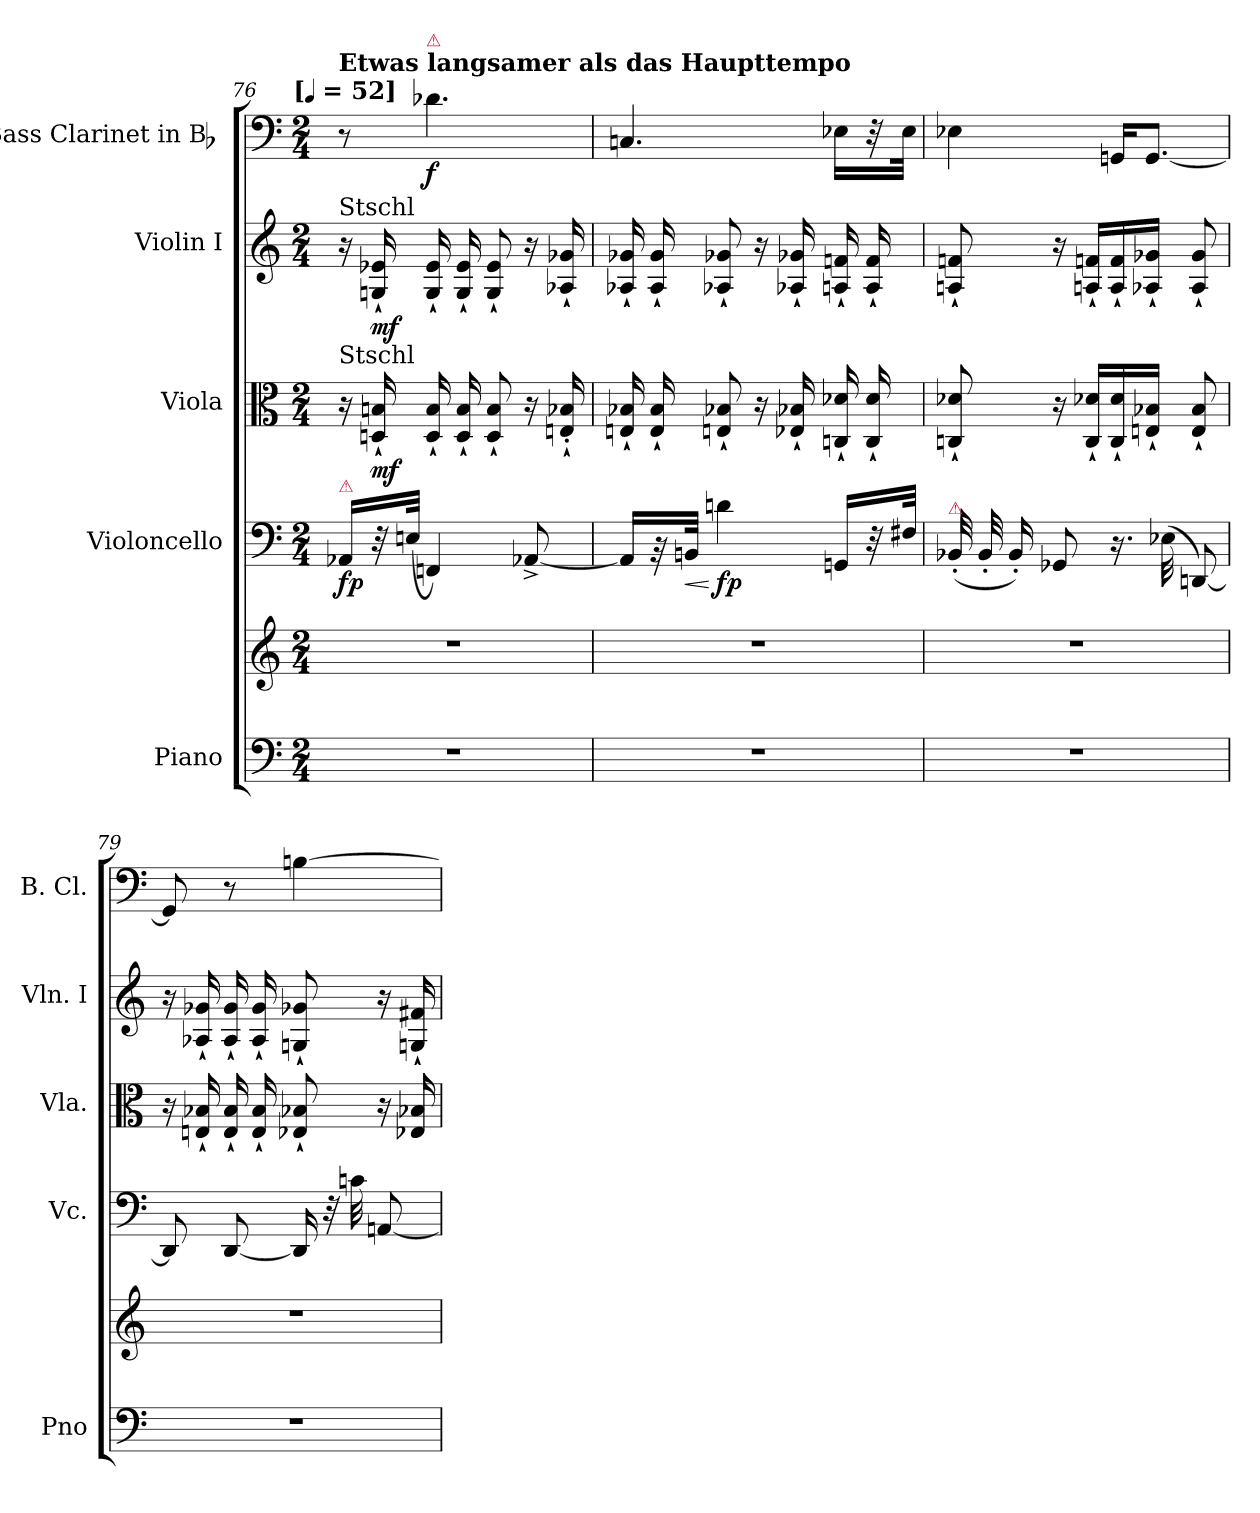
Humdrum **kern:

**kern	**kern	**kern	**dynam	**kern	**dynam	**kern	**dynam	**kern	**dynam
*part5	*part5	*part4	*part4	*part3	*part3	*part2	*part2	*part1	*part1
*staff6	*staff5	*staff4	*staff4	*staff3	*staff3	*staff2	*staff2	*staff1	*staff1
*I"Piano	*	*I"Violoncello	*	*I"Viola	*	*I"Violin I	*	*I"Bass Clarinet in Bb [C]	*
*I'Pno	*	*I'Vc.	*	*I'Vla.	*	*I'Vln. I	*	*I'B. Cl.	*
*clefF4	*clefG2	*clefF4	*	*clefC3	*	*clefG2	*	*clefF4	*
*k[]	*k[]	*k[]	*	*k[]	*	*k[]	*	*k[]	*
*C:	*C:	*C:	*	*C:	*	*C:	*	*C:	*
!!LO:TX:omd:t=[[quarter] = 52]
*M2/4	*M2/4	*M2/4	*	*M2/4	*	*M2/4	*	*M2/4	*
*MM52	*MM52	*MM52	*	*MM52	*	*MM52	*	*MM52	*
=76	=76	=76	=76	=76	=76	=76	=76	=76	=76
!	!	!	!	!	!	!	!	!LO:TX:a:B:t=Etwas langsamer als das Haupttempo	!
!	!	!	!	!	!	!LO:TX:a:t=Stschl	!	!	!
!	!	!	!	!LO:TX:a:t=Stschl	!	!	!	!	!
!	!	!LO:TX:a:color=crimson:t=⚠	!	!	!	!	!	!	!
2r	2r	16AA-XLL	fp	16r	.	16r	.	8r	.
.	.	32r	.	16Dn`> 16Bn`>	mf	16Gn`> 16e-X`>	mf	.	.
.	.	(32EnJJk	.	.	.	.	.	.	.
!	!	!	!	!	!	!	!	!LO:TX:a:color=crimson:t=⚠	!
.	.	4FFn)	.	16D`> 16B`>	.	16G`> 16e-`>	.	4.d-X	f
.	.	.	.	16D`> 16B`>	.	16G`> 16e-`>	.	.	.
.	.	.	.	8D` 8B`	.	8G`> 8e-`>	.	.	.
.	.	[8AA-X^	.	16r	.	16r	.	.	.
.	.	.	.	16En'`> 16B-X'`>	.	16A-X`> 16g-X`>	.	.	.
=77	=77	=77	=77	=77	=77	=77	=77	=77	=77
2r	2r	16AA-LL]	.	16En` 16B-X`	.	16A-X`> 16g-X`>	.	4.Cn	.
.	.	32r	.	16E` 16B-`	.	16A-`> 16g-`>	.	.	.
!	!	!	!LO:HP:b	!	!	!	!	!	!
.	.	32BBnJJk	<	.	.	.	.	.	.
.	.	4dn	[ fp	8En` 8B-X`	.	8A-X`> 8g-X`>	.	.	.
.	.	.	.	16r	.	16r	.	.	.
.	.	.	.	16E-X` 16B-X`	.	16A-X`> 16g-X`>	.	.	.
.	.	16GGnLL	.	16Cn` 16d-X`	.	16An`> 16fn`>	.	16E-XLL	.
.	.	32r	.	16C` 16d-`	.	16A`> 16f`>	.	32r	.
.	.	32F#XJJk	.	.	.	.	.	32E-JJk	.
=78	=78	=78	=78	=78	=78	=78	=78	=78	=78
!	!	!LO:TX:a:color=crimson:t=⚠	!	!	!	!	!	!	!
2r	2r	(32BB-X'	.	8Cn` 8d-X`	.	8An`> 8fn`>	.	4E-X	.
.	.	32BB-'	.	.	.	.	.	.	.
.	.	16BB-')	.	.	.	.	.	.	.
.	.	8GG-X	.	16r	.	16r	.	.	.
.	.	.	.	16C` 16d-X`LL	.	16An`> 16fn`>LL	.	.	.
.	.	16.r	.	16C` 16d-`	.	16A`> 16f`>	.	16GGnKL	.
.	.	.	.	16En` 16B-X`JJ	.	16A-X`> 16g-X`>JJ	.	[8.GGJ	.
.	.	(32E-X	.	.	.	.	.	.	.
.	.	[8DDn)	.	8E` 8B-`	.	8A-`> 8g-`>	.	.	.
=79	=79	=79	=79	=79	=79	=79	=79	=79	=79
2r	2r	8DD]	.	16r	.	16r	.	8GG]	.
.	.	.	.	16En` 16B-X`	.	16A-X`> 16g-X`>	.	.	.
.	.	[8DD	.	16E` 16B-`	.	16A-`> 16g-`>	.	8r	.
.	.	.	.	16E` 16B-`	.	16A-`> 16g-`>	.	.	.
.	.	16DD]	.	8E-X` 8B-X`	.	8Gn`> 8g-X`>	.	[4Bn	.
.	.	32r	.	.	.	.	.	.	.
.	.	32cn	.	.	.	.	.	.	.
.	.	[8AAn	.	16r	.	16r	.	.	.
.	.	.	.	16E-X 16B-X	.	16Gn`> 16f#X`>	.	.	.
=	=	=	=	=	=	=	=	=	=
*-	*-	*-	*-	*-	*-	*-	*-	*-	*-
